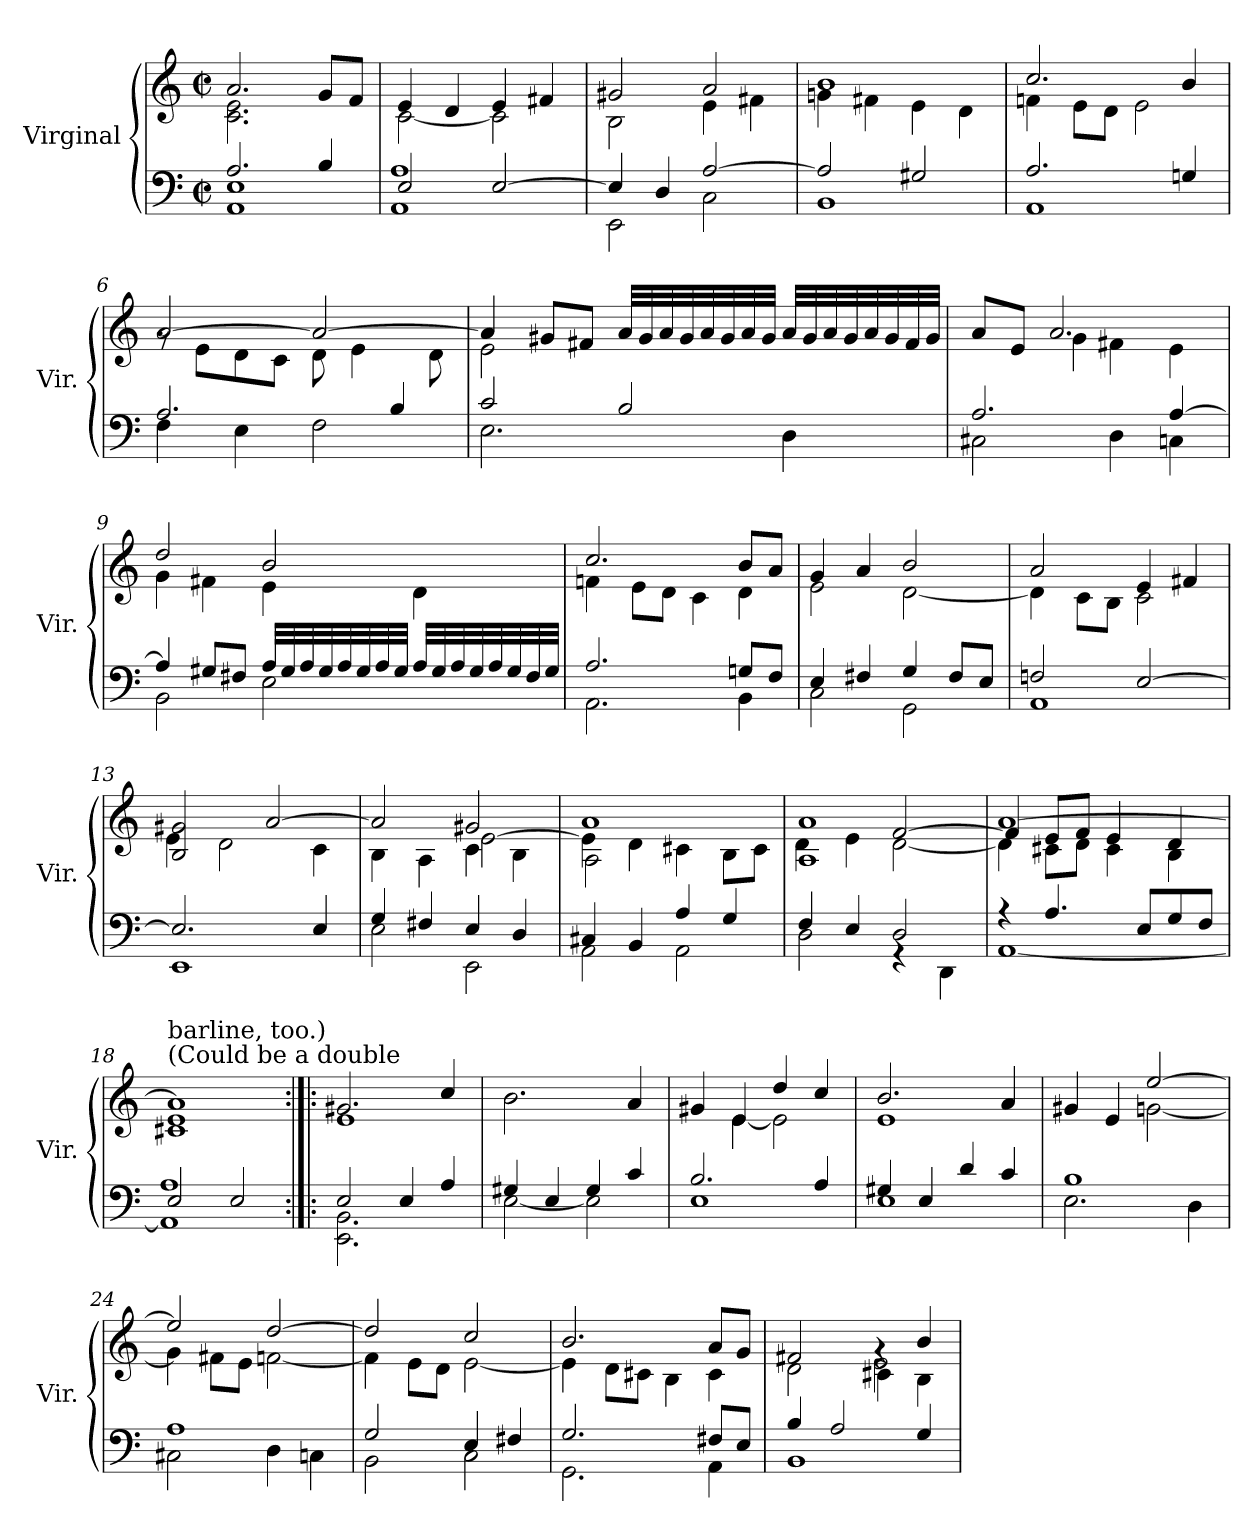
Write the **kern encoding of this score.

**kern	**kern
*part1	*part1
*staff2	*staff1
*I"Virginal	*
*I'Vir.	*
*clefF4	*clefG2
*k[]	*k[]
*M2/2	*M2/2
*met(c|)	*met(c|)
*MM72	*MM72
=1	=1
*^	*^
2.A/	1AA 1E	2.a/	2.c\ 2.e\
4B/	.	8g/L	4ryy
.	.	8f/J	.
=2	=2	=2	=2
2E/	1AA 1A	4e/	[2c\
.	.	4d/	.
[2E/	.	4e/	2c\]
.	.	4f#X/	.
=3	=3	=3	=3
4E/]	2EE\	2g#X/	2B\
4D/	.	.	.
[2A/	2C\	2a/	4e\
.	.	.	4f#X\
=4	=4	=4	=4
2A/]	1BB	1b	4gn\
.	.	.	4f#X\
2G#X/	.	.	4e\
.	.	.	4d\
!!LO:LB:g=z	!!
=5	=5	=5	=5
2.A/	1AA	2.cc/	4fn\
.	.	.	8e\L
.	.	.	8d\J
.	.	.	2e\
4Gn/	.	4b/	.
=6	=6	=6	=6
2.A/	4F\	[2a/	8rg
.	.	.	8e\L
.	4E\	.	8d\
.	.	.	8c\J
.	2F\	2a/_	8d\
.	.	.	4e\
4B/	.	.	.
.	.	.	8d\
=7	=7	=7	=7
2c/	2.E\	4a/]	2e\
.	.	8g#X/L	.
.	.	8f#X/J	.
2B/	.	32a/LLL	2ryy
.	.	32g#/	.
.	.	32a/	.
.	.	32g#/	.
.	.	32a/	.
.	.	32g#/	.
.	.	32a/	.
.	.	32g#/JJJ	.
.	4D\	32a/LLL	.
.	.	32g#/	.
.	.	32a/	.
.	.	32g#/	.
.	.	32a/	.
.	.	32g#/	.
.	.	32f#/	.
.	.	32g#/JJJ	.
=8	=8	=8	=8
2.A/	2C#X\	8a/L	4ryy
.	.	8e/J	.
.	.	2.a/	4g\
.	4D\	.	4f#X\
[4A/	4Cn\	.	4e\
!!LO:LB:g=z	!!
=9	=9	=9	=9
4A/]	2BB\	2dd/	4g\
8G#X/L	.	.	4f#X\
8F#X/J	.	.	.
32A/LLL	2E\	2b/	4e\
32G#/	.	.	.
32A/	.	.	.
32G#/	.	.	.
32A/	.	.	.
32G#/	.	.	.
32A/	.	.	.
32G#/JJJ	.	.	.
32A/LLL	.	.	4d\
32G#/	.	.	.
32A/	.	.	.
32G#/	.	.	.
32A/	.	.	.
32G#/	.	.	.
32F#/	.	.	.
32G#/JJJ	.	.	.
=10	=10	=10	=10
2.A/	2.AA\	2.cc/	4fn\
.	.	.	8e\L
.	.	.	8d\J
.	.	.	4c\
8Gn/L	4BB\	8b/L	4d\
8F/J	.	8a/J	.
=11	=11	=11	=11
4E/	2C\	4g/	2e\
4F#X/	.	4a/	.
4G/	2GG\	2b/	[2d\
8F#/L	.	.	.
8E/J	.	.	.
=12	=12	=12	=12
2Fn/	1AA	2a/	4d\]
.	.	.	8c\L
.	.	.	8B\J
[2E/	.	4e/	2c\
.	.	4f#X/	.
=13	=13	=13	=13
2.E/]	1EE	2B/ 2g#X/	4e\
.	.	.	2d\
.	.	[2a/	.
4E/	.	.	4c\
!!LO:LB:g=z
=14	=14	=14	=14
*	*	*	*^
4G/	2E\	2a/]	4B\	2ryy
4F#X/	.	.	4A\	.
4E/	2EE\	2g#X/	4c\	[2e\
4D/	.	.	4B\	.
=15	=15	=15	=15	=15
4C#X/	2AA\	1a	4e\]	2A\
4BB/	.	.	4d\	.
4A/	2AA\	.	4c#X\	2ryy
4G/	.	.	8B\L	.
.	.	.	8c#\J	.
=16	=16	=16	=16	=16
4F/	2D\	1A 1a	4d\	2ryy
4E/	.	.	4e\	.
2D/	4rGG	.	[2d\	[2f/
.	4DD\	.	.	.
=17	=17	=17	=17	=17
4r	[1AA	[1a	4d\]	4f/]
4.A/	.	.	8c#X\L	8e/L
.	.	.	8d\J	8f/J
.	.	.	4c#\	4e/
8E/L	.	.	.	.
8G/	.	.	4B\	4d/
8F/J	.	.	.	.
=18	=18	=18	=18	=18
!	!	!LO:TX:a:t=(Could be a double	!	!
!	!	!LO:TX:t=barline, too.)	!	!
2E/	1AA] 1A	1a]	1c#X	1e
2E/	.	.	.	.
*	*	*	*v	*v
!!LO:PB:g=z
=19:|!|:	=19:|!|:	=19:|!|:	=19:|!|:
2E/	2.EE\ 2.BB\	2.g#X/	1e
4E/	.	.	.
4A/	4ryy	4cc/	.
*	*	*v	*v
=20	=20	=20
4G#X/	[2E\	2.b\
4E/	.	.
4G#/	2E\]	.
4c/	.	4a/
=21	=21	=21
*	*	*^
2.B/	1E	4g#X/	4ryy
.	.	4e/	[4e\
.	.	4dd/	2e\]
4A/	.	4cc/	.
=22	=22	=22	=22
4G#X/	1E	2.b/	1e
4E/	.	.	.
4d/	.	.	.
4c/	.	4a/	.
!!LO:LB:g=z	!!
=23	=23	=23	=23
1B	2.E\	4g#X/	2ryy
.	.	4e/	.
.	.	[2ee/	[2gn\
.	4D\	.	.
=24	=24	=24	=24
1A	2C#X\	2ee/]	4g\]
.	.	.	8f#X\L
.	.	.	8e\J
.	4D\	[2dd/	[2fn\
.	4Cn\	.	.
=25	=25	=25	=25
2G/	2BB\	2dd/]	4f\]
.	.	.	8e\L
.	.	.	8d\J
4E/	2C\	2cc/	[2e\
4F#X/	.	.	.
=26	=26	=26	=26
2.G/	2.GG\	2.b/	4e\]
.	.	.	8d\L
.	.	.	8c#X\J
.	.	.	4B\
8F#X/L	4AA\	8a/L	4c#\
8E/J	.	8g/J	.
!!LO:LB:g=z
=27	=27	=27	=27
*	*	*	*^
4B/	1BB	2f#X/	2d\	2ryy
2A/	.	.	.	.
.	.	4rg	2e\	4c#X\
4G/	.	4b/	.	4B\
*v	*v	*	*	*
*	*v	*v	*v
=	=
*-	*-
